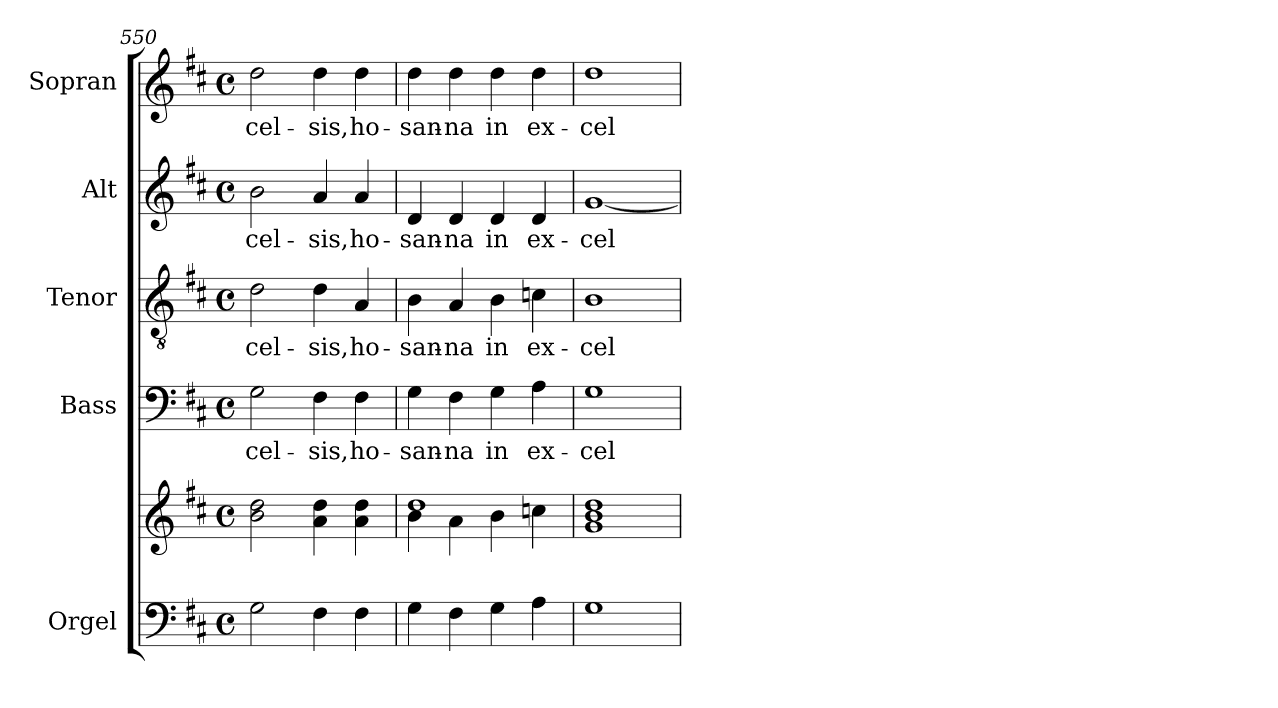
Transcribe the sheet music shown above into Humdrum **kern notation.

**kern	**kern	**kern	**text	**kern	**text	**kern	**text	**kern	**text
*part5	*part5	*part4	*part4	*part3	*part3	*part2	*part2	*part1	*part1
*staff6	*staff5	*staff4	*staff4	*staff3	*staff3	*staff2	*staff2	*staff1	*staff1
*I"Orgel	*	*I"Bass	*	*I"Tenor	*	*I"Alt	*	*I"Sopran	*
*I'Org.	*	*I'B.	*	*I'T.	*	*I'A.	*	*I'S.	*
*clefF4	*clefG2	*clefF4	*	*clefGv2	*	*clefG2	*	*clefG2	*
*k[f#c#]	*k[f#c#]	*k[f#c#]	*	*k[f#c#]	*	*k[f#c#]	*	*k[f#c#]	*
*D:	*D:	*D:	*	*D:	*	*D:	*	*D:	*
*M4/4	*M4/4	*M4/4	*	*M4/4	*	*M4/4	*	*M4/4	*
*met(c)	*met(c)	*met(c)	*	*met(c)	*	*met(c)	*	*met(c)	*
=550	=550	=550	=550	=550	=550	=550	=550	=550	=550
!	!	!	!LO:LY:b	!	!LO:LY:b	!	!LO:LY:b	!	!LO:LY:b
2G\	2b\ 2dd\	2G\	-cel-	2d\	-cel-	2b\	-cel-	2dd\	-cel-
!	!	!	!LO:LY:b	!	!LO:LY:b	!	!LO:LY:b	!	!LO:LY:b
4F#\	4a\ 4dd\	4F#\	-sis,	4d\	-sis,	4a/	-sis,	4dd\	-sis,
!	!	!	!LO:LY:b	!	!LO:LY:b	!	!LO:LY:b	!	!LO:LY:b
4F#\	4a\ 4dd\	4F#\	ho-	4A/	ho-	4a/	ho-	4dd\	ho-
=551	=551	=551	=551	=551	=551	=551	=551	=551	=551
*	*^	*	*	*	*	*	*	*	*
!	!	!	!	!LO:LY:b	!	!LO:LY:b	!	!LO:LY:b	!	!LO:LY:b
4G\	1dd	4b\	4G\	-san-	4B\	-san-	4d/	-san-	4dd\	-san-
!	!	!	!	!LO:LY:b	!	!LO:LY:b	!	!LO:LY:b	!	!LO:LY:b
4F#\	.	4a\	4F#\	-na	4A/	-na	4d/	-na	4dd\	-na
!	!	!	!	!LO:LY:b	!	!LO:LY:b	!	!LO:LY:b	!	!LO:LY:b
4G\	.	4b\	4G\	in	4B\	in	4d/	in	4dd\	in
!	!	!	!	!LO:LY:b	!	!LO:LY:b	!	!LO:LY:b	!	!LO:LY:b
4A\	.	4ccn\	4A\	ex-	4cn\	ex-	4d/	ex-	4dd\	ex-
=552	=552	=552	=552	=552	=552	=552	=552	=552	=552	=552
!	!	!	!	!LO:LY:b	!	!LO:LY:b	!	!LO:LY:b	!	!LO:LY:b
*	*v	*v	*	*	*	*	*	*	*	*
1G	1g 1b 1dd	1G	-cel-	1B	-cel-	[1g	-cel-	1dd	-cel-
=	=	=	=	=	=	=	=	=	=
*-	*-	*-	*-	*-	*-	*-	*-	*-	*-
